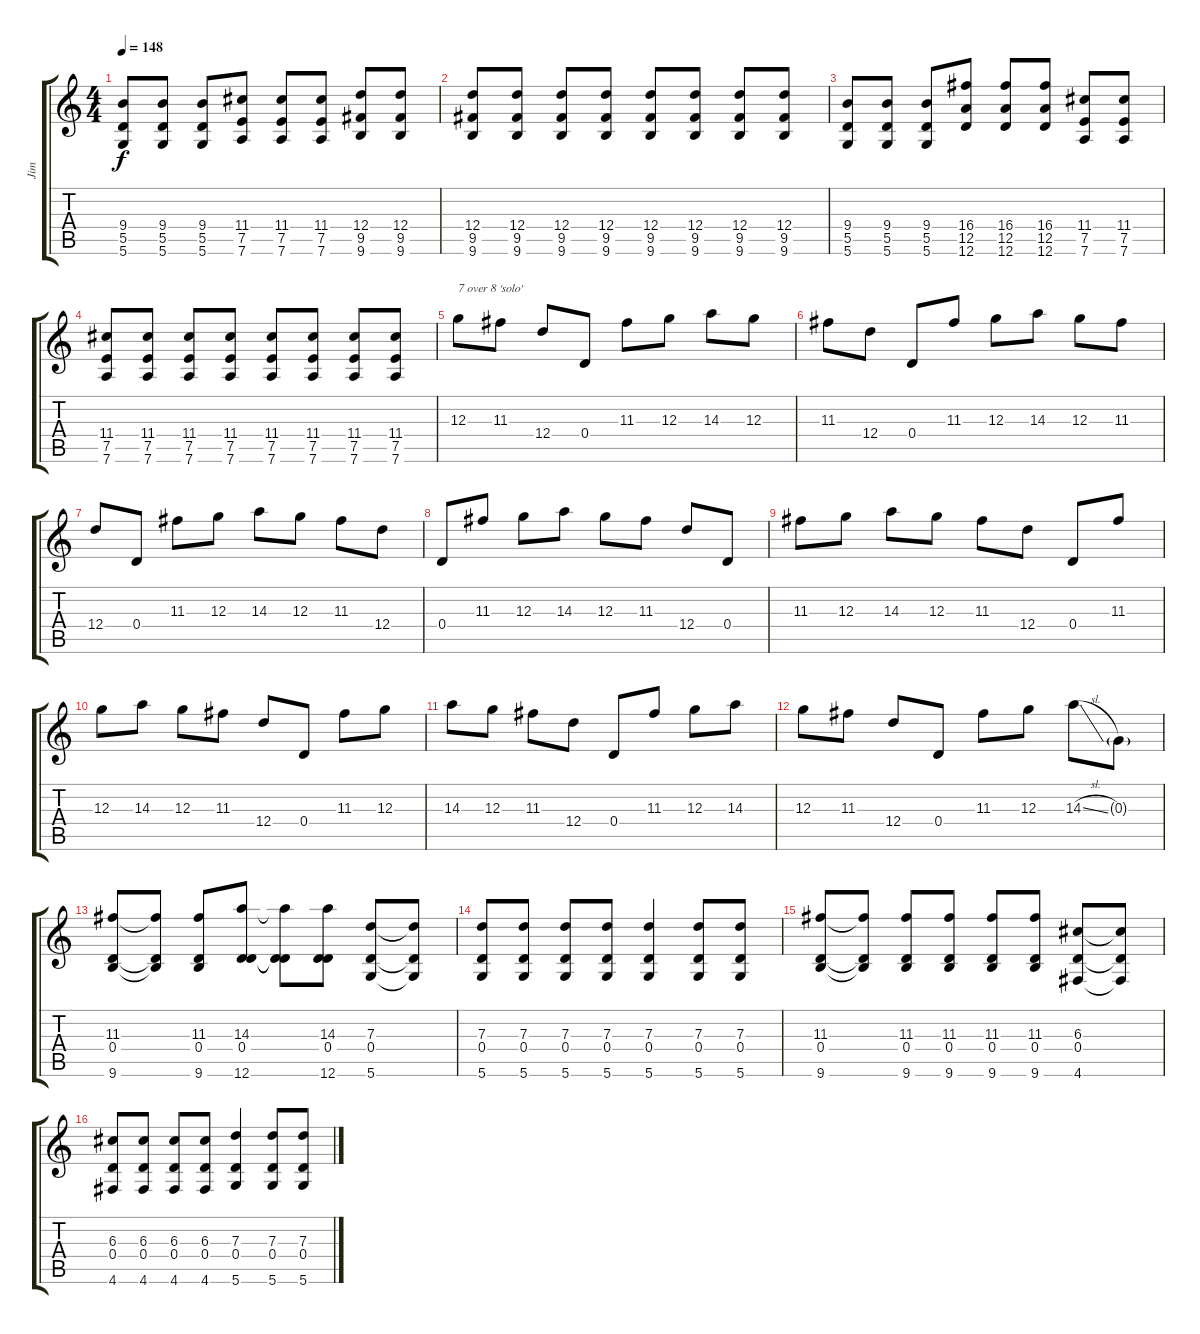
\track ("Jim" "Jim") {instrument electricguitarjazz}
\staff {score tabs}
\tuning (E4 B3 G3 D3 A2 D2) {hide}
\ts (4 4)
\tempo 148
\clef g2
\ks c
(9.4 5.5 5.6).8{dy f} (9.4 5.5 5.6).8 (9.4 5.5 5.6).8 (11.4 7.5 7.6).8 (11.4 7.5 7.6).8 (11.4 7.5 7.6).8 (12.4 9.5 9.6).8 (12.4 9.5 9.6).8 |
(12.4 9.5 9.6).8 (12.4 9.5 9.6).8 (12.4 9.5 9.6).8 (12.4 9.5 9.6).8 (12.4 9.5 9.6).8 (12.4 9.5 9.6).8 (12.4 9.5 9.6).8 (12.4 9.5 9.6).8 |
(9.4 5.5 5.6).8 (9.4 5.5 5.6).8 (9.4 5.5 5.6).8 (16.4 12.5 12.6).8 (16.4 12.5 12.6).8 (16.4 12.5 12.6).8 (11.4 7.5 7.6).8 (11.4 7.5 7.6).8 |
(11.4 7.5 7.6).8 (11.4 7.5 7.6).8 (11.4 7.5 7.6).8 (11.4 7.5 7.6).8 (11.4 7.5 7.6).8 (11.4 7.5 7.6).8 (11.4 7.5 7.6).8 (11.4 7.5 7.6).8 |
12.3.8{txt "7 over 8 'solo'"} 11.3.8 12.4.8 0.4.8 11.3.8 12.3.8 14.3.8 12.3.8 |
11.3.8 12.4.8 0.4.8 11.3.8 12.3.8 14.3.8 12.3.8 11.3.8 |
12.4.8 0.4.8 11.3.8 12.3.8 14.3.8 12.3.8 11.3.8 12.4.8 |
0.4.8 11.3.8 12.3.8 14.3.8 12.3.8 11.3.8 12.4.8 0.4.8 |
11.3.8 12.3.8 14.3.8 12.3.8 11.3.8 12.4.8 0.4.8 11.3.8 |
12.3.8 14.3.8 12.3.8 11.3.8 12.4.8 0.4.8 11.3.8 12.3.8 |
14.3.8 12.3.8 11.3.8 12.4.8 0.4.8 11.3.8 12.3.8 14.3.8 |
12.3.8 11.3.8 12.4.8 0.4.8 11.3.8 12.3.8 14.3{sl}.8 0.3{g}.8 |
(11.3 0.4 9.6).8 (11.3{t} 0.4{t} 9.6{t}).8 (11.3 0.4 9.6).8 (14.3 0.4 12.6).8 (14.3{t} 0.4{t} 12.6{t}).8 (14.3 0.4 12.6).8 (7.3 0.4 5.6).8 (7.3{t} 0.4{t} 5.6{t}).8 |
(7.3 0.4 5.6).8 (7.3 0.4 5.6).8 (7.3 0.4 5.6).8 (7.3 0.4 5.6).8 (7.3 0.4 5.6).4 (7.3 0.4 5.6).8 (7.3 0.4 5.6).8 |
(11.3 0.4 9.6).8 (11.3{t} 0.4{t} 9.6{t}).8 (11.3 0.4 9.6).8 (11.3 0.4 9.6).8 (11.3 0.4 9.6).8 (11.3 0.4 9.6).8 (6.3 0.4 4.6).8 (6.3{t} 0.4{t} 4.6{t}).8 |
(6.3 0.4 4.6).8 (6.3 0.4 4.6).8 (6.3 0.4 4.6).8 (6.3 0.4 4.6).8 (7.3 0.4 5.6).4 (7.3 0.4 5.6).8 (7.3 0.4 5.6).8
